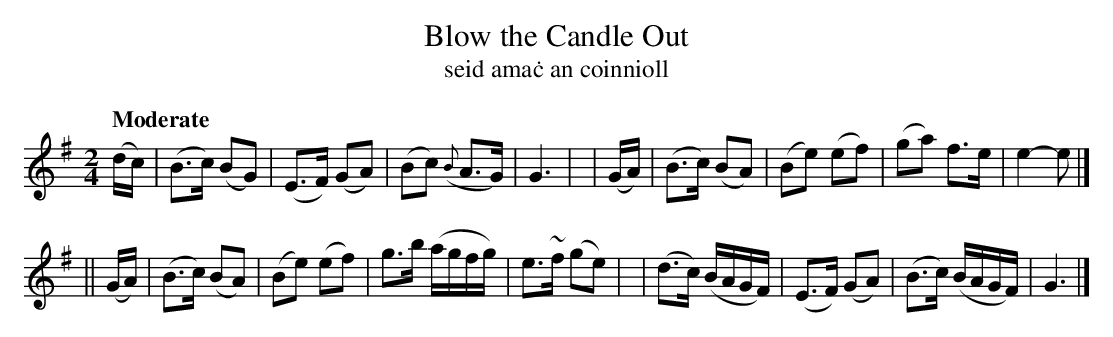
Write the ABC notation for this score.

X:1
T: Blow the Candle Out
T: seid ama\.c an coinnioll
Q: "Moderate"
M: 2/4
L: 1/16
K: G
  (dc) | (B3c) (B2G2) | (E3F)  (G2A2) | (B2c2) ({B}A3G) | G6 |\
| (GA) | (B3c) (B2A2) | (B2e2) (e2f2) | (g2a2) f3e | e4- e2 |]
||(GA) | (B3c) (B2A2) | (B2e2) (e2f2) | g3b (agfg) | e3~f (g2e2) |\
| (d3c) (BAGF) | (E3F) (G2A2) | (B3c) (BAGF) | G6 |]
